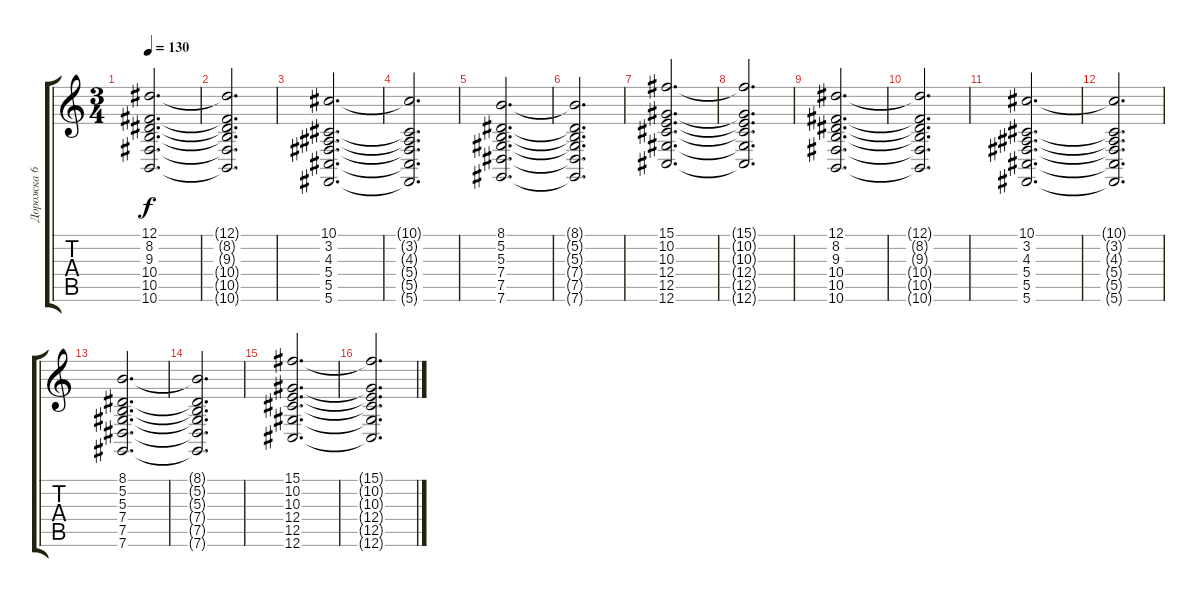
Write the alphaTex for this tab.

\track ("Дорожка 6" "Дорожка 6") {instrument pad2warm}
\staff {score tabs}
\tuning (Eb4 Bb3 Gb3 Db3 Ab2 Db2) {hide}
\ts (3 4)
\tempo 130
\clef g2
\ks c
(12.1 8.2 9.3 10.4 10.5 10.6).2{d dy f} |
(12.1{t} 8.2{t} 9.3{t} 10.4{t} 10.5{t} 10.6{t}).2{d} |
(10.1 3.2 4.3 5.4 5.5 5.6).2{d} |
(10.1{t} 3.2{t} 4.3{t} 5.4{t} 5.5{t} 5.6{t}).2{d} |
(8.1 5.2 5.3 7.4 7.5 7.6).2{d} |
(8.1{t} 5.2{t} 5.3{t} 7.4{t} 7.5{t} 7.6{t}).2{d} |
(15.1 10.2 10.3 12.4 12.5 12.6).2{d} |
(15.1{t} 10.2{t} 10.3{t} 12.4{t} 12.5{t} 12.6{t}).2{d} |
(12.1 8.2 9.3 10.4 10.5 10.6).2{d} |
(12.1{t} 8.2{t} 9.3{t} 10.4{t} 10.5{t} 10.6{t}).2{d} |
(10.1 3.2 4.3 5.4 5.5 5.6).2{d} |
(10.1{t} 3.2{t} 4.3{t} 5.4{t} 5.5{t} 5.6{t}).2{d} |
(8.1 5.2 5.3 7.4 7.5 7.6).2{d} |
(8.1{t} 5.2{t} 5.3{t} 7.4{t} 7.5{t} 7.6{t}).2{d} |
(15.1 10.2 10.3 12.4 12.5 12.6).2{d} |
(15.1{t} 10.2{t} 10.3{t} 12.4{t} 12.5{t} 12.6{t}).2{d}
